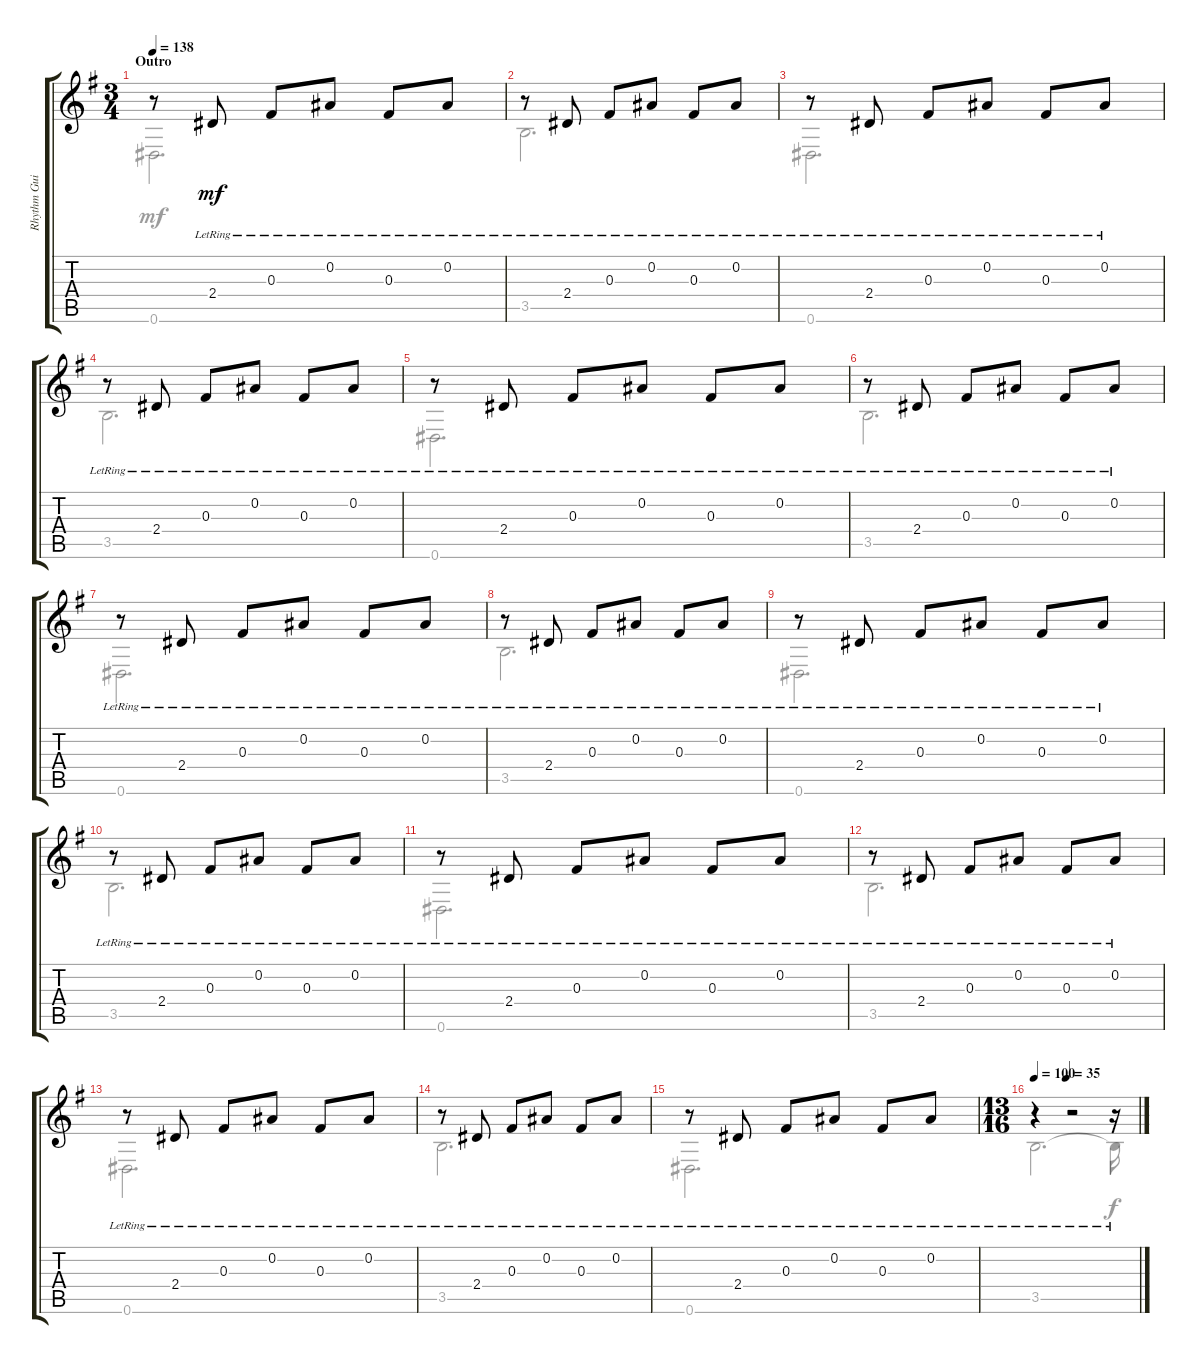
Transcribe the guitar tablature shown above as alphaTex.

\track ("Rhythm Guitar I (Marcus Siepen)" "Rhythm Gui") {instrument acousticguitarsteel}
\staff {score tabs}
\tuning (Eb4 Bb3 Gb3 Db3 Ab2 Eb2) {hide}
\voice
\ts (3 4)
\section ("" "Outro")
\tempo 138
\clef g2
\ks eminor
r.8{dy mf} 2.4{lr}.8 0.3{lr}.8 0.2{lr}.8 0.3{lr}.8 0.2{lr}.8 |
r.8 2.4{lr}.8 0.3{lr}.8 0.2{lr}.8 0.3{lr}.8 0.2{lr}.8 |
r.8 2.4{lr}.8 0.3{lr}.8 0.2{lr}.8 0.3{lr}.8 0.2{lr}.8 |
r.8 2.4{lr}.8 0.3{lr}.8 0.2{lr}.8 0.3{lr}.8 0.2{lr}.8 |
r.8 2.4{lr}.8 0.3{lr}.8 0.2{lr}.8 0.3{lr}.8 0.2{lr}.8 |
r.8 2.4{lr}.8 0.3{lr}.8 0.2{lr}.8 0.3{lr}.8 0.2{lr}.8 |
r.8 2.4{lr}.8 0.3{lr}.8 0.2{lr}.8 0.3{lr}.8 0.2{lr}.8 |
r.8 2.4{lr}.8 0.3{lr}.8 0.2{lr}.8 0.3{lr}.8 0.2{lr}.8 |
r.8 2.4{lr}.8 0.3{lr}.8 0.2{lr}.8 0.3{lr}.8 0.2{lr}.8 |
r.8 2.4{lr}.8 0.3{lr}.8 0.2{lr}.8 0.3{lr}.8 0.2{lr}.8 |
r.8 2.4{lr}.8 0.3{lr}.8 0.2{lr}.8 0.3{lr}.8 0.2{lr}.8 |
r.8 2.4{lr}.8 0.3{lr}.8 0.2{lr}.8 0.3{lr}.8 0.2{lr}.8 |
r.8 2.4{lr}.8 0.3{lr}.8 0.2{lr}.8 0.3{lr}.8 0.2{lr}.8 |
r.8 2.4{lr}.8 0.3{lr}.8 0.2{lr}.8 0.3{lr}.8 0.2{lr}.8 |
r.8 2.4{lr}.8 0.3{lr}.8 0.2{lr}.8 0.3{lr}.8 0.2{lr}.8 |
\ts (13 16)
\tempo 100
\tempo (35 0.3076923076923077)
r.4 r.2 r.16
\voice
\clef g2
\ottava regular
\simile none
\ks eminor
0.6.2{d dy mf} |
3.5.2{d} |
0.6.2{d} |
3.5.2{d} |
0.6.2{d} |
3.5.2{d} |
0.6.2{d} |
3.5.2{d} |
0.6.2{d} |
3.5.2{d} |
0.6.2{d} |
3.5.2{d} |
0.6.2{d} |
3.5.2{d} |
0.6.2{d} |
3.5.2{d} 3.5{t}.16{dy f}
